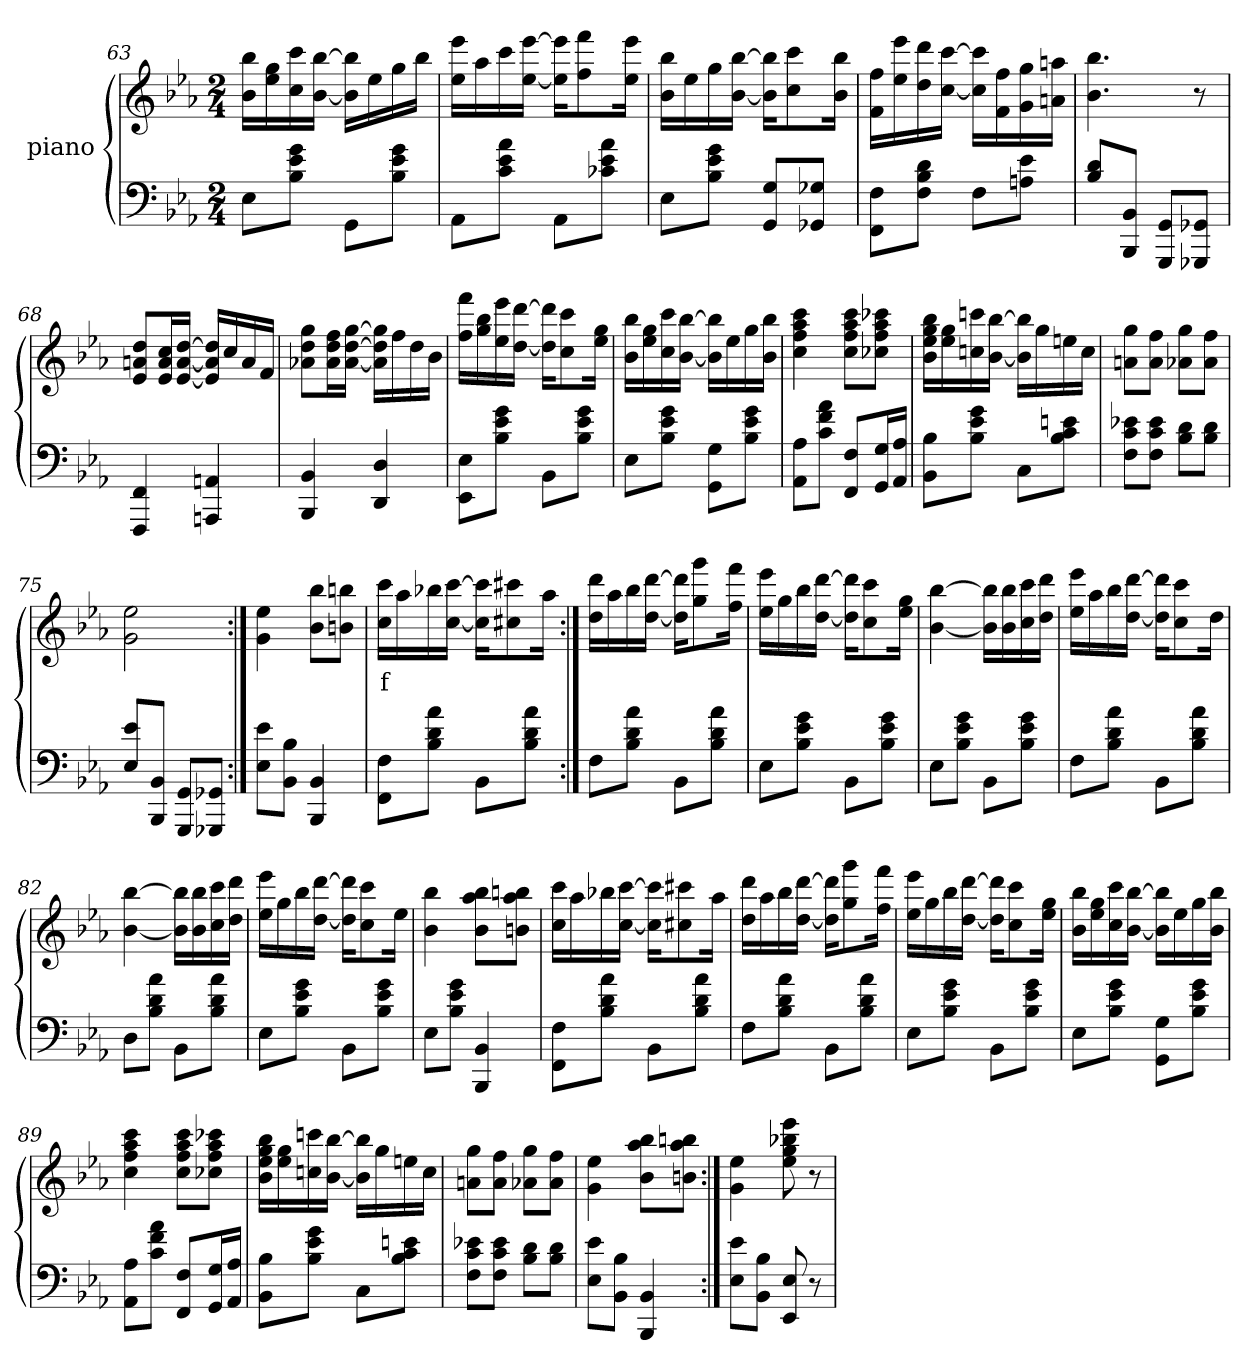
**kern	**kern	**text
*part2	*part1	*part1
*staff2	*staff1	*staff1
*I"piano	*I"piano	*
*clefF4	*clefG2	*
*k[b-e-a-]	*k[b-e-a-]	*
*M2/4	*M2/4	*
=63	=63	=63
8E-L	16bb- 16b-LL	.
.	16gg 16ee-	.
8g 8e- 8B-J	16ccc 16cc	.
.	[16bb- [16b-JJ	.
8GGL	16bb-] 16b-]LL	.
.	16ee-	.
8g 8e- 8B-J	16gg	.
.	16bb-JJ	.
=64	=64	=64
8AA-L	16eee- 16ee-LL	.
.	16aa-	.
8a- 8e- 8cJ	16ccc	.
.	[16eee- [16ee-JJ	.
8AA-L	16eee-] 16ee-]KL	.
.	8fff 8ff	.
8a- 8e- 8c-XJ	.	.
.	16eee- 16ee-Jk	.
=65	=65	=65
8E-L	16bb- 16b-LL	.
.	16ee-	.
8g 8e- 8B-J	16gg	.
.	[16bb- [16b-JJ	.
8G 8GGL	16bb-] 16b-]KL	.
.	8ccc 8cc	.
8G-X 8GG-XJ	.	.
.	16bb- 16b-Jk	.
=66	=66	=66
8F 8FFL	16ff 16fLL	.
.	16eee- 16ee-	.
8d 8B- 8FJ	16ddd 16dd	.
.	[16ccc [16ccJJ	.
8FL	16ccc] 16cc]LL	.
.	16ff 16f	.
8e- 8AnJ	16gg 16g	.
.	16aan 16anJJ	.
=67	=67	=67
8d 8B-L	4.bb- 4.b-	.
8BB- 8BBB-J	.	.
8GG 8GGGL	.	.
8GG-X 8GGG-XJ	8r	.
=68	=68	=68
4FF 4FFF	8dd 8an 8e-L	.
.	16cc 16a 16e-L	.
.	[16dd [16a [16e-JJ	.
4AAn 4AAAn	16dd] 16a] 16e-]LL	.
.	16cc	.
.	16a	.
.	16fJJ	.
=69	=69	=69
4BB- 4BBB-	8gg 8dd 8a-XL	.
.	16ff 16dd 16a-L	.
.	[16gg [16dd [16a-JJ	.
4D 4DD	16gg] 16dd] 16a-]LL	.
.	16ff	.
.	16dd	.
.	16b-JJ	.
=70	=70	=70
8E- 8EE-L	16fff 16ffLL	.
.	16bb- 16gg	.
8g 8e- 8B-J	16eee- 16ee-	.
.	[16ddd [16ddJJ	.
8BB-L	16ddd] 16dd]KL	.
.	8ccc 8cc	.
8g 8e- 8B-J	.	.
.	16gg 16ee-Jk	.
=71	=71	=71
8E-L	16bb- 16b-LL	.
.	16gg 16ee-	.
8g 8e- 8B-J	16ccc 16cc	.
.	[16bb- [16b-JJ	.
8G 8GGL	16bb-] 16b-]LL	.
.	16ee-	.
8g 8e- 8B-J	16gg	.
.	16bb- 16b-JJ	.
=72	=72	=72
8A- 8AA-L	4ccc 4aa- 4ff 4cc	.
8a- 8f 8cJ	.	.
8F 8FFL	8ccc 8aa- 8ff 8ccL	.
16G 16GGL	8ccc-X 8aa- 8ff 8cc-XJ	.
16A- 16AA-JJ	.	.
=73	=73	=73
8B- 8BB-L	16bb- 16gg 16ee- 16b-LL	.
.	16gg 16ee-	.
8g 8e- 8B-J	16cccn 16ccn	.
.	[16bb- [16b-JJ	.
8CL	16bb-] 16b-]LL	.
.	16gg	.
8en 8c 8B-J	16een	.
.	16ccJJ	.
=74	=74	=74
8e-X 8c 8FL	8gg 8anL	.
8e- 8c 8FJ	8ff 8aJ	.
8d 8B-L	8gg 8a-XL	.
8d 8B-J	8ff 8a-J	.
=75	=75	=75
8e- 8E-L	2ee- 2g	.
8BB- 8BBB-J	.	.
8GG 8GGGL	.	.
8GG-X 8GGG-XJ	.	.
=76:|!	=76:|!	=76:|!
8e- 8E-L	4ee- 4g	.
8B- 8BB-J	.	.
4BB- 4BBB-	8bb- 8b-L	.
.	8bbn 8bnJ	.
=77	=77	=77
8F 8FFL	16ccc 16ccLL	f
.	16aa-	.
8a- 8d 8B-J	16bb-X	.
.	[16ccc [16ccJJ	.
8BB-L	16ccc] 16cc]KL	.
.	8ccc#X 8cc#X	.
8a- 8d 8B-J	.	.
.	16aa-Jk	.
=78:|!	=78:|!	=78:|!
8FL	16ddd 16ddLL	.
.	16aa-	.
8a- 8d 8B-J	16bb-	.
.	[16ddd [16ddJJ	.
8BB-L	16ddd] 16dd]KL	.
.	8ggg 8gg	.
8a- 8d 8B-J	.	.
.	16fff 16ffJk	.
=79	=79	=79
8E-L	16eee- 16ee-LL	.
.	16gg	.
8g 8e- 8B-J	16bb-	.
.	[16ddd [16ddJJ	.
8BB-L	16ddd] 16dd]KL	.
.	8ccc 8cc	.
8g 8e- 8B-J	.	.
.	16gg 16ee-Jk	.
=80	=80	=80
8E-L	[4bb- [4b-	.
8g 8e- 8B-J	.	.
8BB-L	16bb-] 16b-]LL	.
.	16bb- 16b-	.
8g 8e- 8B-J	16ccc 16cc	.
.	16ddd 16ddJJ	.
=81	=81	=81
8FL	16eee- 16ee-LL	.
.	16aa-	.
8a- 8d 8B-J	16bb-	.
.	[16ddd [16ddJJ	.
8BB-L	16ddd] 16dd]KL	.
.	8ccc 8cc	.
8a- 8d 8B-J	.	.
.	16ddJk	.
=82	=82	=82
8DL	[4bb- [4b-	.
8a- 8d 8B-J	.	.
8BB-L	16bb-] 16b-]LL	.
.	16bb- 16b-	.
8a- 8d 8B-J	16ccc 16cc	.
.	16ddd 16ddJJ	.
=83	=83	=83
8E-L	16eee- 16ee-LL	.
.	16gg	.
8g 8e- 8B-J	16bb-	.
.	[16ddd [16ddJJ	.
8BB-L	16ddd] 16dd]KL	.
.	8ccc 8cc	.
8g 8e- 8B-J	.	.
.	16ee-Jk	.
=84	=84	=84
8E-L	4bb- 4b-	.
8g 8e- 8B-J	.	.
4BB- 4BBB-	8bb- 8aa- 8b-L	.
.	8bbn 8aa- 8bnJ	.
=85	=85	=85
8F 8FFL	16ccc 16ccLL	.
.	16aa-	.
8a- 8d 8B-J	16bb-X	.
.	[16ccc [16ccJJ	.
8BB-L	16ccc] 16cc]KL	.
.	8ccc#X 8cc#X	.
8a- 8d 8B-J	.	.
.	16aa-Jk	.
=86	=86	=86
8FL	16ddd 16ddLL	.
.	16aa-	.
8a- 8d 8B-J	16bb-	.
.	[16ddd [16ddJJ	.
8BB-L	16ddd] 16dd]KL	.
.	8ggg 8gg	.
8a- 8d 8B-J	.	.
.	16fff 16ffJk	.
=87	=87	=87
8E-L	16eee- 16ee-LL	.
.	16gg	.
8g 8e- 8B-J	16bb-	.
.	[16ddd [16ddJJ	.
8BB-L	16ddd] 16dd]KL	.
.	8ccc 8cc	.
8g 8e- 8B-J	.	.
.	16gg 16ee-Jk	.
=88	=88	=88
8E-L	16bb- 16b-LL	.
.	16gg 16ee-	.
8g 8e- 8B-J	16ccc 16cc	.
.	[16bb- [16b-JJ	.
8G 8GGL	16bb-] 16b-]LL	.
.	16ee-	.
8g 8e- 8B-J	16gg	.
.	16bb- 16b-JJ	.
=89	=89	=89
8A- 8AA-L	4ccc 4aa- 4ff 4cc	.
8a- 8f 8cJ	.	.
8F 8FFL	8ccc 8aa- 8ff 8ccL	.
16G 16GGL	8ccc-X 8aa- 8ff 8cc-XJ	.
16A- 16AA-JJ	.	.
=90	=90	=90
8B- 8BB-L	16bb- 16gg 16ee- 16b-LL	.
.	16gg 16ee-	.
8g 8e- 8B-J	16cccn 16ccn	.
.	[16bb- [16b-JJ	.
8CL	16bb-] 16b-]LL	.
.	16gg	.
8en 8c 8B-J	16een	.
.	16ccJJ	.
=91	=91	=91
8e-X 8c 8FL	8gg 8anL	.
8e- 8c 8FJ	8ff 8aJ	.
8d 8B-L	8gg 8a-XL	.
8d 8B-J	8ff 8a-J	.
=92	=92	=92
8e- 8E-L	4ee- 4g	.
8B- 8BB-J	.	.
4BB- 4BBB-	8bb- 8aa- 8b-L	.
.	8bbn 8aa- 8bnJ	.
=93:|!	=93:|!	=93:|!
8e- 8E-L	4ee- 4g	.
8B- 8BB-J	.	.
8E- 8EE-	8eee- 8bb-X 8gg 8ee-	.
8r	8r	.
=	=	=
*-	*-	*-
